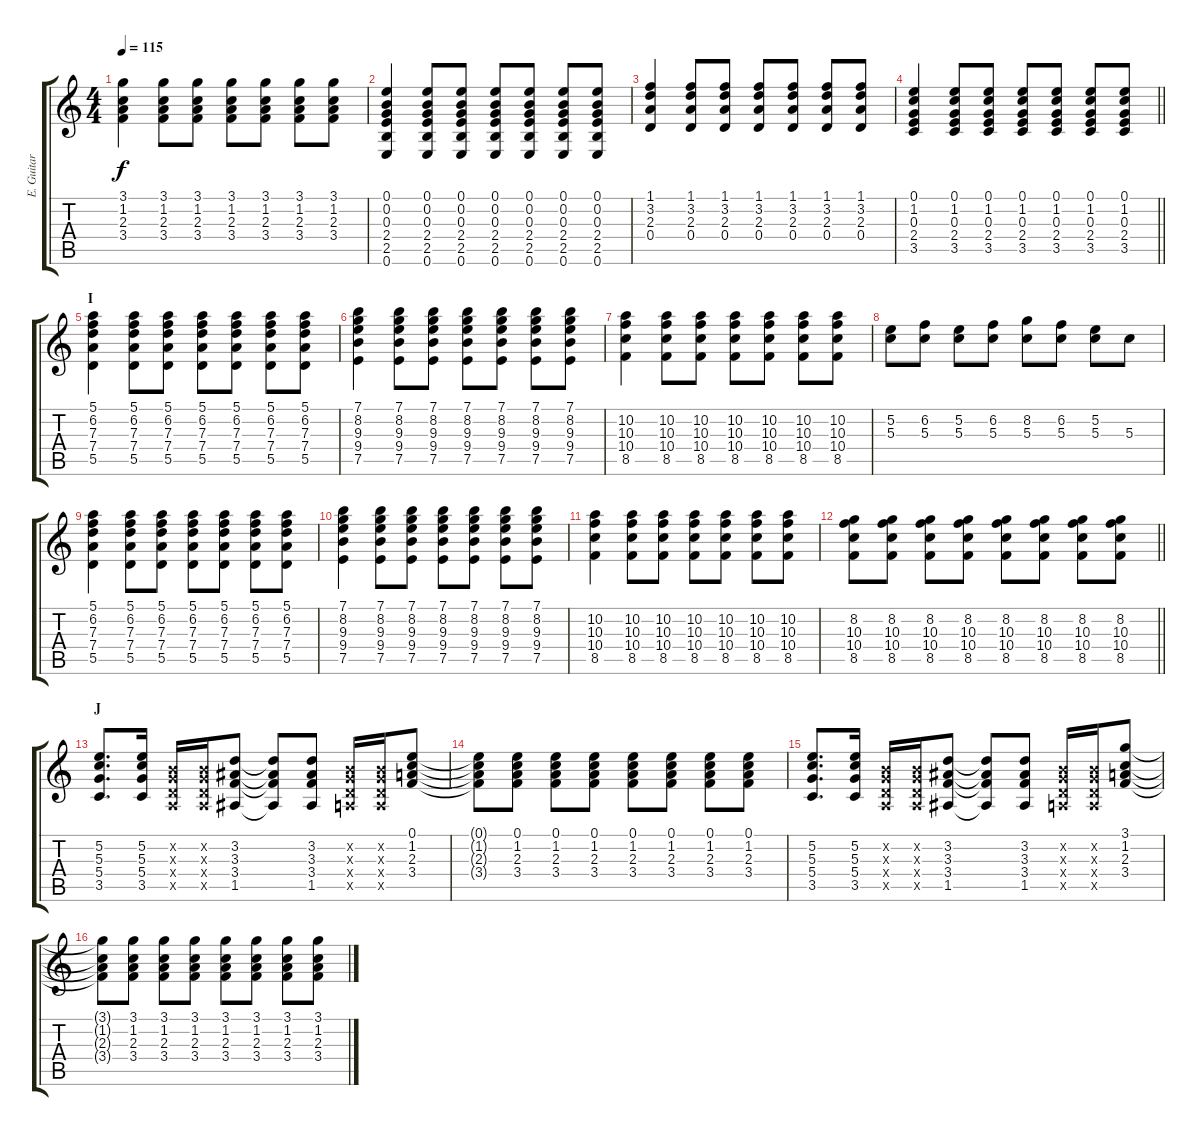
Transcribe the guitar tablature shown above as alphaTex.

\track ("E. Guitar 1" "E. Guitar ") {instrument electricguitarclean}
\staff {score tabs}
\tuning (E4 B3 G3 D3 A2 E2) {hide}
\ts (4 4)
\tempo 115
\clef g2
\ks c
(3.1 1.2 2.3 3.4).4{dy f} (3.1 1.2 2.3 3.4).8 (3.1 1.2 2.3 3.4).8 (3.1 1.2 2.3 3.4).8 (3.1 1.2 2.3 3.4).8 (3.1 1.2 2.3 3.4).8 (3.1 1.2 2.3 3.4).8 |
(0.1 0.2 0.3 2.4 2.5 0.6).4 (0.1 0.2 0.3 2.4 2.5 0.6).8 (0.1 0.2 0.3 2.4 2.5 0.6).8 (0.1 0.2 0.3 2.4 2.5 0.6).8 (0.1 0.2 0.3 2.4 2.5 0.6).8 (0.1 0.2 0.3 2.4 2.5 0.6).8 (0.1 0.2 0.3 2.4 2.5 0.6).8 |
(1.1 3.2 2.3 0.4).4 (1.1 3.2 2.3 0.4).8 (1.1 3.2 2.3 0.4).8 (1.1 3.2 2.3 0.4).8 (1.1 3.2 2.3 0.4).8 (1.1 3.2 2.3 0.4).8 (1.1 3.2 2.3 0.4).8 |
\barLineRight lightlight
(0.1 1.2 0.3 2.4 3.5).4 (0.1 1.2 0.3 2.4 3.5).8 (0.1 1.2 0.3 2.4 3.5).8 (0.1 1.2 0.3 2.4 3.5).8 (0.1 1.2 0.3 2.4 3.5).8 (0.1 1.2 0.3 2.4 3.5).8 (0.1 1.2 0.3 2.4 3.5).8 |
\section ("" "I")
(5.1 6.2 7.3 7.4 5.5).4 (5.1 6.2 7.3 7.4 5.5).8 (5.1 6.2 7.3 7.4 5.5).8 (5.1 6.2 7.3 7.4 5.5).8 (5.1 6.2 7.3 7.4 5.5).8 (5.1 6.2 7.3 7.4 5.5).8 (5.1 6.2 7.3 7.4 5.5).8 |
(7.1 8.2 9.3 9.4 7.5).4 (7.1 8.2 9.3 9.4 7.5).8 (7.1 8.2 9.3 9.4 7.5).8 (7.1 8.2 9.3 9.4 7.5).8 (7.1 8.2 9.3 9.4 7.5).8 (7.1 8.2 9.3 9.4 7.5).8 (7.1 8.2 9.3 9.4 7.5).8 |
(10.2 10.3 10.4 8.5).4 (10.2 10.3 10.4 8.5).8 (10.2 10.3 10.4 8.5).8 (10.2 10.3 10.4 8.5).8 (10.2 10.3 10.4 8.5).8 (10.2 10.3 10.4 8.5).8 (10.2 10.3 10.4 8.5).8 |
(5.2 5.3).8 (6.2 5.3).8 (5.2 5.3).8 (6.2 5.3).8 (8.2 5.3).8 (6.2 5.3).8 (5.2 5.3).8 5.3.8 |
(5.1 6.2 7.3 7.4 5.5).4 (5.1 6.2 7.3 7.4 5.5).8 (5.1 6.2 7.3 7.4 5.5).8 (5.1 6.2 7.3 7.4 5.5).8 (5.1 6.2 7.3 7.4 5.5).8 (5.1 6.2 7.3 7.4 5.5).8 (5.1 6.2 7.3 7.4 5.5).8 |
(7.1 8.2 9.3 9.4 7.5).4 (7.1 8.2 9.3 9.4 7.5).8 (7.1 8.2 9.3 9.4 7.5).8 (7.1 8.2 9.3 9.4 7.5).8 (7.1 8.2 9.3 9.4 7.5).8 (7.1 8.2 9.3 9.4 7.5).8 (7.1 8.2 9.3 9.4 7.5).8 |
(10.2 10.3 10.4 8.5).4 (10.2 10.3 10.4 8.5).8 (10.2 10.3 10.4 8.5).8 (10.2 10.3 10.4 8.5).8 (10.2 10.3 10.4 8.5).8 (10.2 10.3 10.4 8.5).8 (10.2 10.3 10.4 8.5).8 |
\barLineRight lightlight
(8.2 10.3 10.4 8.5).8 (8.2 10.3 10.4 8.5).8 (8.2 10.3 10.4 8.5).8 (8.2 10.3 10.4 8.5).8 (8.2 10.3 10.4 8.5).8 (8.2 10.3 10.4 8.5).8 (8.2 10.3 10.4 8.5).8 (8.2 10.3 10.4 8.5).8 |
\section ("" "J")
(5.2 5.3 5.4 3.5).8{d} (5.2 5.3 5.4 3.5).16 (0.2{x} 0.3{x} 0.4{x} 0.5{x}).16 (0.2{x} 0.3{x} 0.4{x} 0.5{x}).16 (3.2 3.3 3.4 1.5).8 (3.2{t} 3.3{t} 3.4{t} 1.5{t}).8 (3.2 3.3 3.4 1.5).8 (0.2{x} 0.3{x} 0.4{x} 0.5{x}).16 (0.2{x} 0.3{x} 0.4{x} 0.5{x}).16 (0.1 1.2 2.3 3.4).8 |
(0.1{t} 1.2{t} 2.3{t} 3.4{t}).8 (0.1 1.2 2.3 3.4).8 (0.1 1.2 2.3 3.4).8 (0.1 1.2 2.3 3.4).8 (0.1 1.2 2.3 3.4).8 (0.1 1.2 2.3 3.4).8 (0.1 1.2 2.3 3.4).8 (0.1 1.2 2.3 3.4).8 |
(5.2 5.3 5.4 3.5).8{d} (5.2 5.3 5.4 3.5).16 (0.2{x} 0.3{x} 0.4{x} 0.5{x}).16 (0.2{x} 0.3{x} 0.4{x} 0.5{x}).16 (3.2 3.3 3.4 1.5).8 (3.2{t} 3.3{t} 3.4{t} 1.5{t}).8 (3.2 3.3 3.4 1.5).8 (0.2{x} 0.3{x} 0.4{x} 0.5{x}).16 (0.2{x} 0.3{x} 0.4{x} 0.5{x}).16 (3.1 1.2 2.3 3.4).8 |
(3.1{t} 1.2{t} 2.3{t} 3.4{t}).8 (3.1 1.2 2.3 3.4).8 (3.1 1.2 2.3 3.4).8 (3.1 1.2 2.3 3.4).8 (3.1 1.2 2.3 3.4).8 (3.1 1.2 2.3 3.4).8 (3.1 1.2 2.3 3.4).8 (3.1 1.2 2.3 3.4).8
